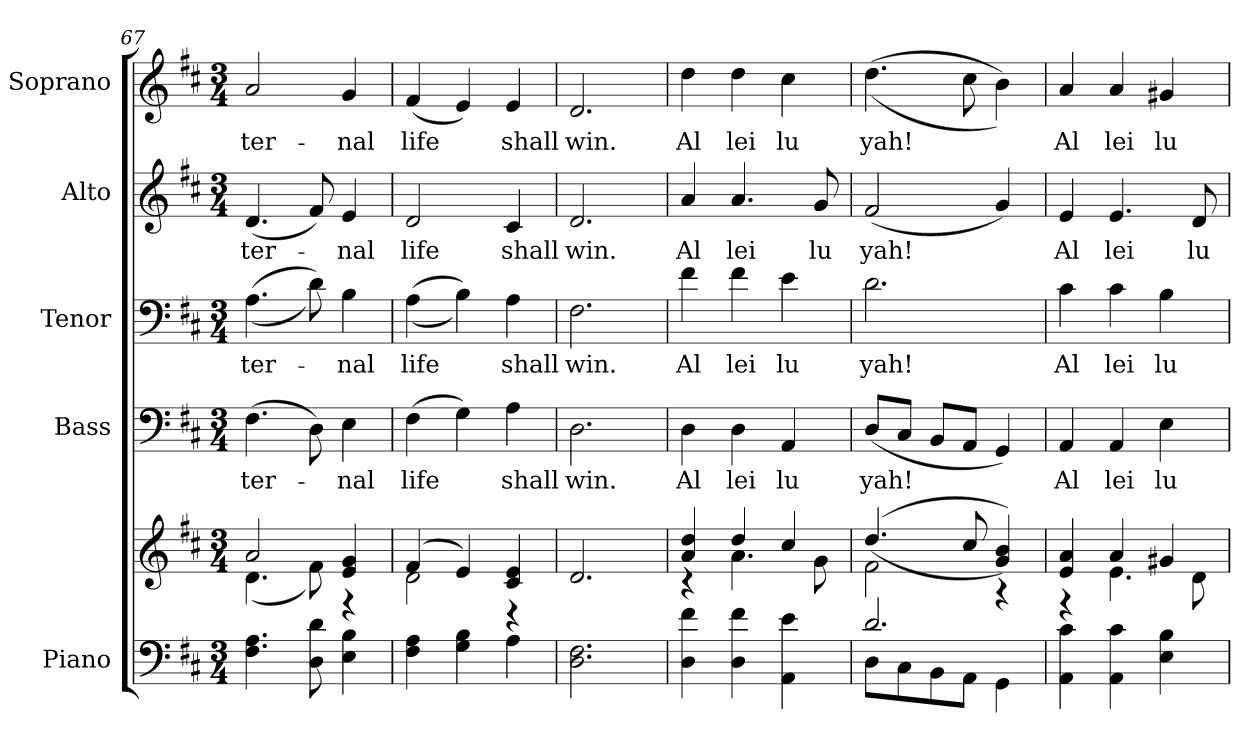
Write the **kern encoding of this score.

**kern	**kern	**kern	**text	**kern	**text	**kern	**text	**kern	**text
*part5	*part5	*part4	*part4	*part3	*part3	*part2	*part2	*part1	*part1
*staff6	*staff5	*staff4	*staff4	*staff3	*staff3	*staff2	*staff2	*staff1	*staff1
*I"Piano	*	*I"Bass	*	*I"Tenor	*	*I"Alto	*	*I"Soprano	*
*I'Pno.	*	*I'B.	*	*I'T.	*	*I'A.	*	*I'S.	*
!!LO:PB:g=z
*clefF4	*clefG2	*clefF4	*	*clefF4	*	*clefG2	*	*clefG2	*
*k[f#c#]	*k[f#c#]	*k[f#c#]	*	*k[f#c#]	*	*k[f#c#]	*	*k[f#c#]	*
*D:	*D:	*D:	*	*D:	*	*D:	*	*D:	*
*M3/4	*M3/4	*M3/4	*	*M3/4	*	*M3/4	*	*M3/4	*
=67	=67	=67	=67	=67	=67	=67	=67	=67	=67
*	*^	*	*	*	*	*	*	*	*
!	!	!	!	!LO:LY:b:color=#000000	!	!	!	!	!	!
!	!	!	!	!	!	!LO:LY:b:color=#000000	!	!	!	!
!	!	!	!	!	!	!	!	!LO:LY:b:color=#000000	!	!
!	!	!	!	!	!	!	!	!	!	!LO:LY:b:color=#000000
4.F#i\ 4.Ai	2ai/	(4.di\	(4.F#i\	ter-	((4.Ai\	ter-	(4.di/	ter-	2ai/	ter-
8Di\ 8di	.	8f#i\)	8Di\)	.	8di\))	.	8f#i/)	.	.	.
!	!	!	!	!LO:LY:b:color=#000000	!	!	!	!	!	!
!	!	!	!	!	!	!LO:LY:b:color=#000000	!	!	!	!
!	!	!	!	!	!	!	!	!LO:LY:b:color=#000000	!	!
!	!	!	!	!	!	!	!	!	!	!LO:LY:b:color=#000000
4Ei\ 4Bi	4ei/ 4gi	4r	4Ei\	-nal	4Bi\	-nal	4ei/	-nal	4gi/	-nal
=68	=68	=68	=68	=68	=68	=68	=68	=68	=68	=68
!	!	!	!	!LO:LY:b:color=#000000	!	!	!	!	!	!
!	!	!	!	!	!	!LO:LY:b:color=#000000	!	!	!	!
!	!	!	!	!	!	!	!	!LO:LY:b:color=#000000	!	!
!	!	!	!	!	!	!	!	!	!	!LO:LY:b:color=#000000
4F#i\ 4Ai	(4f#i/	2di\	(4F#i\	life	((4Ai\	life	2di/	life	(4f#i/	life
4Gi\ 4Bi	4ei/)	.	4Gi\)	.	4Bi\))	.	.	.	4ei/)	.
!	!	!	!	!LO:LY:b:color=#000000	!	!	!	!	!	!
!	!	!	!	!	!	!LO:LY:b:color=#000000	!	!	!	!
!	!	!	!	!	!	!	!	!LO:LY:b:color=#000000	!	!
!	!	!	!	!	!	!	!	!	!	!LO:LY:b:color=#000000
4Ai\	4c#i/ 4ei	4r	4Ai\	shall	4Ai\	shall	4c#i/	shall	4ei/	shall
*	*v	*v	*	*	*	*	*	*	*	*
=69	=69	=69	=69	=69	=69	=69	=69	=69	=69
*	*^	*	*	*	*	*	*	*	*
!	!	!	!	!LO:LY:b:color=#000000	!	!	!	!	!	!
*	*v	*v	*	*	*	*	*	*	*	*
*	*^	*	*	*	*	*	*	*	*
!	!	!	!	!	!	!LO:LY:b:color=#000000	!	!	!	!
*	*v	*v	*	*	*	*	*	*	*	*
*	*^	*	*	*	*	*	*	*	*
!	!	!	!	!	!	!	!	!LO:LY:b:color=#000000	!	!
*	*v	*v	*	*	*	*	*	*	*	*
*	*^	*	*	*	*	*	*	*	*
!	!	!	!	!	!	!	!	!	!	!LO:LY:b:color=#000000
*	*v	*v	*	*	*	*	*	*	*	*
2.Di\ 2.F#i	2.di/	2.Di\	win.	2.F#i\	win.	2.di/	win.	2.di/	win.
!!LO:PB:g=z
=70	=70	=70	=70	=70	=70	=70	=70	=70	=70
*	*^	*	*	*	*	*	*	*	*
!	!	!	!	!LO:LY:b:color=#000000	!	!	!	!	!	!
!	!	!	!	!	!	!LO:LY:b:color=#000000	!	!	!	!
!	!	!	!	!	!	!	!	!LO:LY:b:color=#000000	!	!
!	!	!	!	!	!	!	!	!	!	!LO:LY:b:color=#000000
4Di\ 4f#i	4ai/ 4ddi	4r	4Di\	Al	4f#i\	Al	4ai/	Al	4ddi\	Al
!	!	!	!	!LO:LY:b:color=#000000	!	!	!	!	!	!
!	!	!	!	!	!	!LO:LY:b:color=#000000	!	!	!	!
!	!	!	!	!	!	!	!	!LO:LY:b:color=#000000	!	!
!	!	!	!	!	!	!	!	!	!	!LO:LY:b:color=#000000
4Di\ 4f#i	4ddi/	4.ai\	4Di\	lei	4f#i\	lei	4.ai/	lei	4ddi\	lei
!	!	!	!	!LO:LY:b:color=#000000	!	!	!	!	!	!
!	!	!	!	!	!	!LO:LY:b:color=#000000	!	!	!	!
!	!	!	!	!	!	!	!	!	!	!LO:LY:b:color=#000000
4AAi\ 4ei	4cc#i/	.	4AAi/	lu	4ei\	lu	.	.	4cc#i\	lu
!	!	!	!	!	!	!	!	!LO:LY:b:color=#000000	!	!
.	.	8gi\	.	.	.	.	8gi/	lu	.	.
=71	=71	=71	=71	=71	=71	=71	=71	=71	=71	=71
*^	*	*	*	*	*	*	*	*	*	*
!	!	!	!	!	!LO:LY:b:color=#000000	!	!	!	!	!	!
!	!	!	!	!	!	!	!LO:LY:b:color=#000000	!	!	!	!
!	!	!	!	!	!	!	!	!	!LO:LY:b:color=#000000	!	!
!	!	!	!	!	!	!	!	!	!	!	!LO:LY:b:color=#000000
2.di/	8Di\L	((4.ddi/	2f#i\	(8Di/L	yah!	2.di\	yah!	(2f#i/	yah!	((4.ddi\	yah!
.	8C#i\	.	.	8C#i/J	.	.	.	.	.	.	.
.	8BBi\	.	.	8BBi/L	.	.	.	.	.	.	.
.	8AAi\J	8cc#i/	.	8AAi/J	.	.	.	.	.	8cc#i\	.
.	4GGi\	4gi/ 4bi))	4r	4GGi/)	.	.	.	4gi/)	.	4bi\))	.
*v	*v	*	*	*	*	*	*	*	*	*	*
=72	=72	=72	=72	=72	=72	=72	=72	=72	=72	=72
*^	*	*	*	*	*	*	*	*	*	*
!	!	!	!	!	!LO:LY:b:color=#000000	!	!	!	!	!	!
*v	*v	*	*	*	*	*	*	*	*	*	*
*^	*	*	*	*	*	*	*	*	*	*
!	!	!	!	!	!	!	!LO:LY:b:color=#000000	!	!	!	!
*v	*v	*	*	*	*	*	*	*	*	*	*
*^	*	*	*	*	*	*	*	*	*	*
!	!	!	!	!	!	!	!	!	!LO:LY:b:color=#000000	!	!
*v	*v	*	*	*	*	*	*	*	*	*	*
*^	*	*	*	*	*	*	*	*	*	*
!	!	!	!	!	!	!	!	!	!	!	!LO:LY:b:color=#000000
*v	*v	*	*	*	*	*	*	*	*	*	*
4AAi\ 4c#i	4ei/ 4ai	4r	4AAi/	Al	4c#i\	Al	4ei/	Al	4ai/	Al
!	!	!	!	!LO:LY:b:color=#000000	!	!	!	!	!	!
!	!	!	!	!	!	!LO:LY:b:color=#000000	!	!	!	!
!	!	!	!	!	!	!	!	!LO:LY:b:color=#000000	!	!
!	!	!	!	!	!	!	!	!	!	!LO:LY:b:color=#000000
4AAi\ 4c#i	4ai/	4.ei\	4AAi/	lei	4c#i\	lei	4.ei/	lei	4ai/	lei
!	!	!	!	!LO:LY:b:color=#000000	!	!	!	!	!	!
!	!	!	!	!	!	!LO:LY:b:color=#000000	!	!	!	!
!	!	!	!	!	!	!	!	!	!	!LO:LY:b:color=#000000
4Ei\ 4Bi	4g#Xi/	.	4Ei\	lu	4Bi\	lu	.	.	4g#Xi/	lu
!	!	!	!	!	!	!	!	!LO:LY:b:color=#000000	!	!
.	.	8di\	.	.	.	.	8di/	lu	.	.
*	*v	*v	*	*	*	*	*	*	*	*
=	=	=	=	=	=	=	=	=	=
*-	*-	*-	*-	*-	*-	*-	*-	*-	*-
